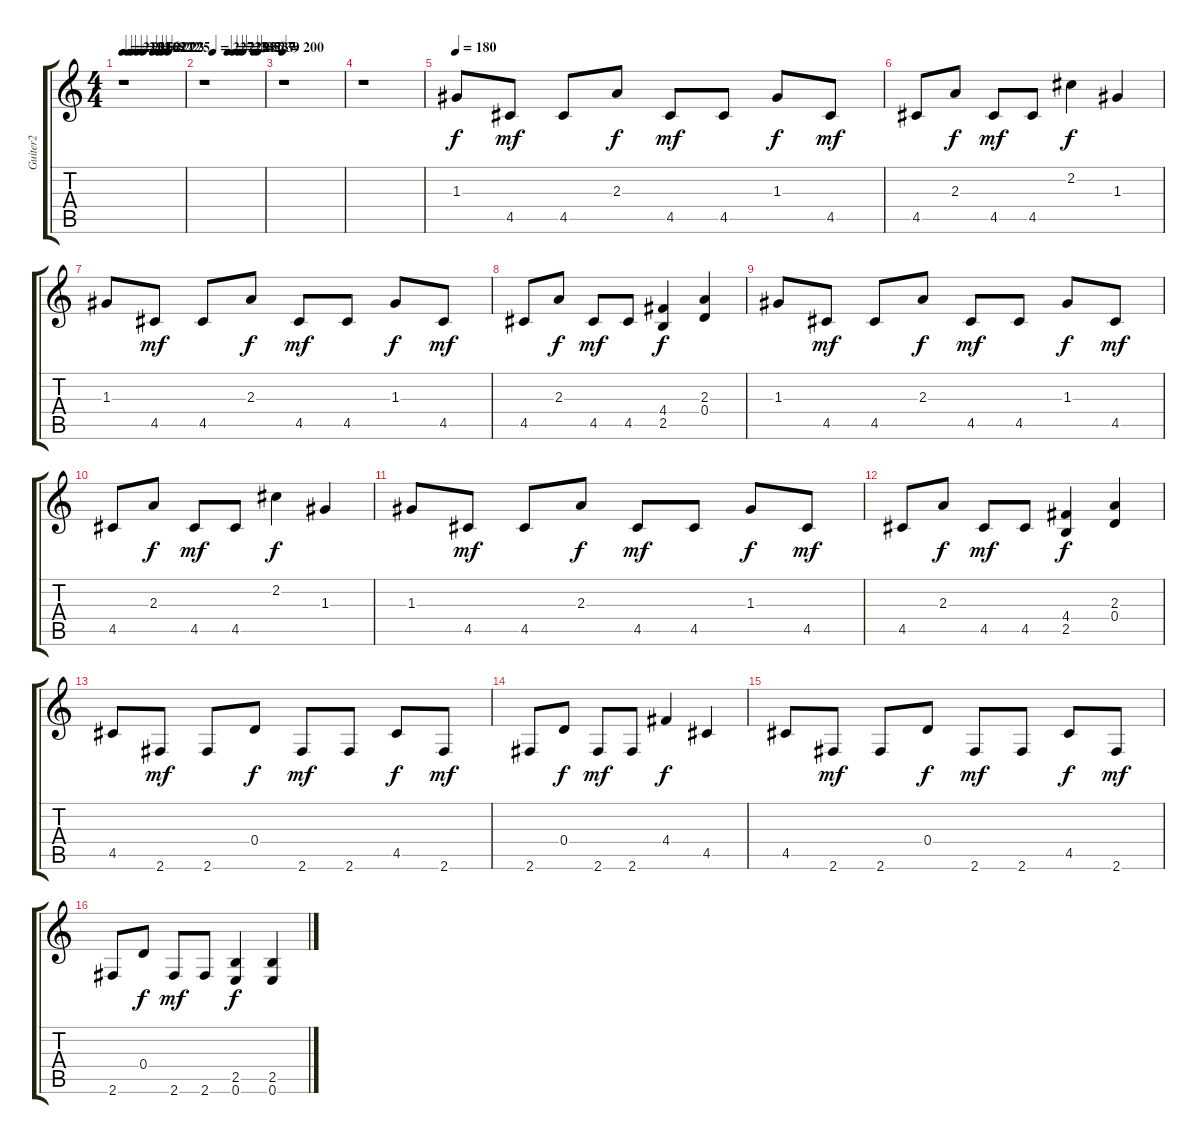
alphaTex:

\track ("Guiter2" "Guiter2") {instrument distortionguitar}
\staff {score tabs}
\tuning (E4 B3 G3 D3 A2 E2) {hide}
\ts (4 4)
\tempo 213
\tempo (214 0.09375)
\tempo (215 0.15625)
\tempo (216 0.25)
\tempo (218 0.34375)
\tempo (221 0.5)
\tempo (222 0.59375)
\tempo (223 0.65625)
\tempo (225 0.75)
\clef g2
\ks c
r.1{dy mf} |
\tempo (227 0.15625)
\tempo (229 0.40625)
\tempo (234 0.5)
\tempo (235 0.59375)
\tempo (236 0.65625)
\tempo (237 0.84375)
\tempo (239 0.90625)
r.1 |
\tempo 200
r.1 |
r.1 |
\tempo 180
1.3.8{dy f balance 0} 4.5.8{dy mf} 4.5.8 2.3.8{dy f} 4.5.8{dy mf} 4.5.8 1.3.8{dy f} 4.5.8{dy mf} |
4.5.8 2.3.8{dy f} 4.5.8{dy mf} 4.5.8 2.2.4{dy f} 1.3.4 |
1.3.8 4.5.8{dy mf} 4.5.8 2.3.8{dy f} 4.5.8{dy mf} 4.5.8 1.3.8{dy f} 4.5.8{dy mf} |
4.5.8 2.3.8{dy f} 4.5.8{dy mf} 4.5.8 (4.4 2.5).4{dy f} (2.3 0.4).4 |
1.3.8 4.5.8{dy mf} 4.5.8 2.3.8{dy f} 4.5.8{dy mf} 4.5.8 1.3.8{dy f} 4.5.8{dy mf} |
4.5.8 2.3.8{dy f} 4.5.8{dy mf} 4.5.8 2.2.4{dy f} 1.3.4 |
1.3.8 4.5.8{dy mf} 4.5.8 2.3.8{dy f} 4.5.8{dy mf} 4.5.8 1.3.8{dy f} 4.5.8{dy mf} |
4.5.8 2.3.8{dy f} 4.5.8{dy mf} 4.5.8 (4.4 2.5).4{dy f} (2.3 0.4).4 |
4.5.8 2.6.8{dy mf} 2.6.8 0.4.8{dy f} 2.6.8{dy mf} 2.6.8 4.5.8{dy f} 2.6.8{dy mf} |
2.6.8 0.4.8{dy f} 2.6.8{dy mf} 2.6.8 4.4.4{dy f} 4.5.4 |
4.5.8 2.6.8{dy mf} 2.6.8 0.4.8{dy f} 2.6.8{dy mf} 2.6.8 4.5.8{dy f} 2.6.8{dy mf} |
2.6.8 0.4.8{dy f} 2.6.8{dy mf} 2.6.8 (2.5 0.6).4{dy f} (2.5 0.6).4
